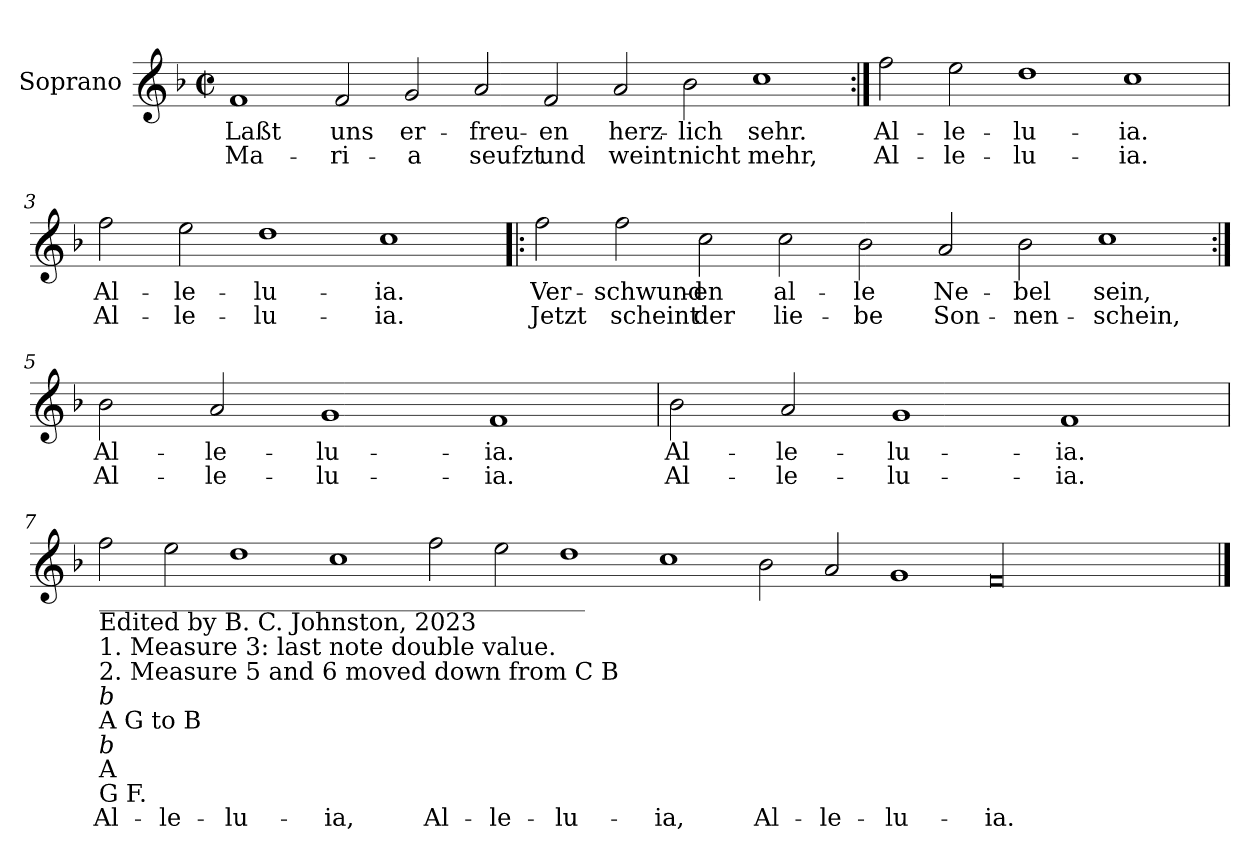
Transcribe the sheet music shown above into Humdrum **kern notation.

**kern	**text	**text
*part1	*part1	*part1
*staff1	*staff1	*staff1
*I"Soprano	*	*
*clefG2	*	*
*k[b-]	*	*
*M2/2	*	*
*met(c|)	*	*
*MM200	*	*
=1	=1	=1
!	!LO:LY:b	!LO:LY:b
1f	Laßt	Ma-
!	!LO:LY:b	!LO:LY:b
2f/	uns	-ri-
!	!LO:LY:b	!LO:LY:b
2g/	er-	-a
!	!LO:LY:b	!LO:LY:b
2a/	-freu-	seufzt
!	!LO:LY:b	!LO:LY:b
2f/	-en	und
!	!LO:LY:b	!LO:LY:b
2a/	herz-	weint
!	!LO:LY:b	!LO:LY:b
2b-\	-lich	nicht
!	!LO:LY:b	!LO:LY:b
1cc	sehr.	mehr,
!!LO:LB:g=z
=2:|!	=2:|!	=2:|!
!	!LO:LY:b	!LO:LY:b
2ff\	Al-	Al-
!	!LO:LY:b	!LO:LY:b
2ee\	-le-	-le-
!	!LO:LY:b	!LO:LY:b
1dd	-lu-	-lu-
!	!LO:LY:b	!LO:LY:b
1cc	-ia.	-ia.
=3	=3	=3
!	!LO:LY:b	!LO:LY:b
2ff\	Al-	Al-
!	!LO:LY:b	!LO:LY:b
2ee\	-le-	-le-
!	!LO:LY:b	!LO:LY:b
1dd	-lu-	-lu-
!	!LO:LY:b	!LO:LY:b
1cc	-ia.	-ia.
!!LO:LB:g=z
=4!|:	=4!|:	=4!|:
!	!LO:LY:b	!LO:LY:b
2ff\	Ver-	Jetzt
!	!LO:LY:b	!LO:LY:b
2ff\	-schwund-	scheint
!	!LO:LY:b	!LO:LY:b
2cc\	-en	der
!	!LO:LY:b	!LO:LY:b
2cc\	al-	lie-
!	!LO:LY:b	!LO:LY:b
2b-\	-le	-be
!	!LO:LY:b	!LO:LY:b
2a/	Ne-	Son-
!	!LO:LY:b	!LO:LY:b
2b-\	-bel	-nen-
!	!LO:LY:b	!LO:LY:b
1cc	sein,	-schein,
!!LO:LB:g=z
=5:|!	=5:|!	=5:|!
!	!LO:LY:b	!LO:LY:b
2b-\	Al-	Al-
!	!LO:LY:b	!LO:LY:b
2a/	-le-	-le-
!	!LO:LY:b	!LO:LY:b
1g	-lu-	-lu-
!	!LO:LY:b	!LO:LY:b
1f	-ia.	-ia.
=6	=6	=6
!	!LO:LY:b	!LO:LY:b
2b-\	Al-	Al-
!	!LO:LY:b	!LO:LY:b
2a/	-le-	-le-
!	!LO:LY:b	!LO:LY:b
1g	-lu-	-lu-
!	!LO:LY:b	!LO:LY:b
1f	-ia.	-ia.
!!LO:LB:g=z
=7	=7	=7
!LO:TX:b:t=________________________________________	!	!
!LO:TX:b:t=Edited by B. C. Johnston, 2023	!	!
!LO:TX:b:t=1. Measure 3&colon; last note double value.	!	!
!LO:TX:b:t=2. Measure 5 and 6 moved down from C B	!	!
!LO:TX:b:i:t=b	!	!
!LO:TX:b:t=A G to B	!	!
!LO:TX:b:i:t=b	!	!
!LO:TX:b:t=A	!	!
!LO:TX:b:t=G F.	!	!
!	!LO:LY:b	!
2ff\	Al-	.
!	!LO:LY:b	!
2ee\	-le-	.
!	!LO:LY:b	!
1dd	-lu-	.
!	!LO:LY:b	!
1cc	-ia,	.
!	!LO:LY:b	!
2ff\	Al-	.
!	!LO:LY:b	!
2ee\	-le-	.
!	!LO:LY:b	!
1dd	-lu-	.
!	!LO:LY:b	!
1cc	-ia,	.
!	!LO:LY:b	!
2b-\	Al-	.
!	!LO:LY:b	!
2a/	-le-	.
!	!LO:LY:b	!
1g	-lu-	.
!	!LO:LY:b	!
00f/	-ia.	.
==	==	==
*-	*-	*-
